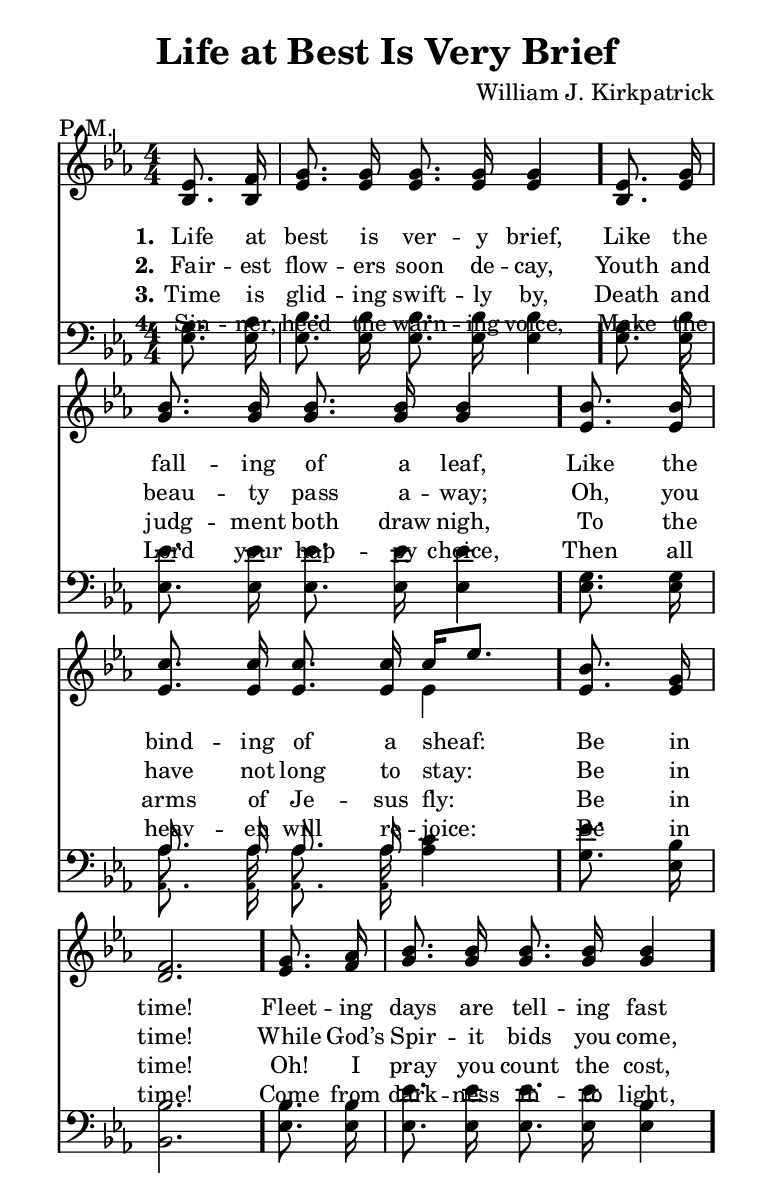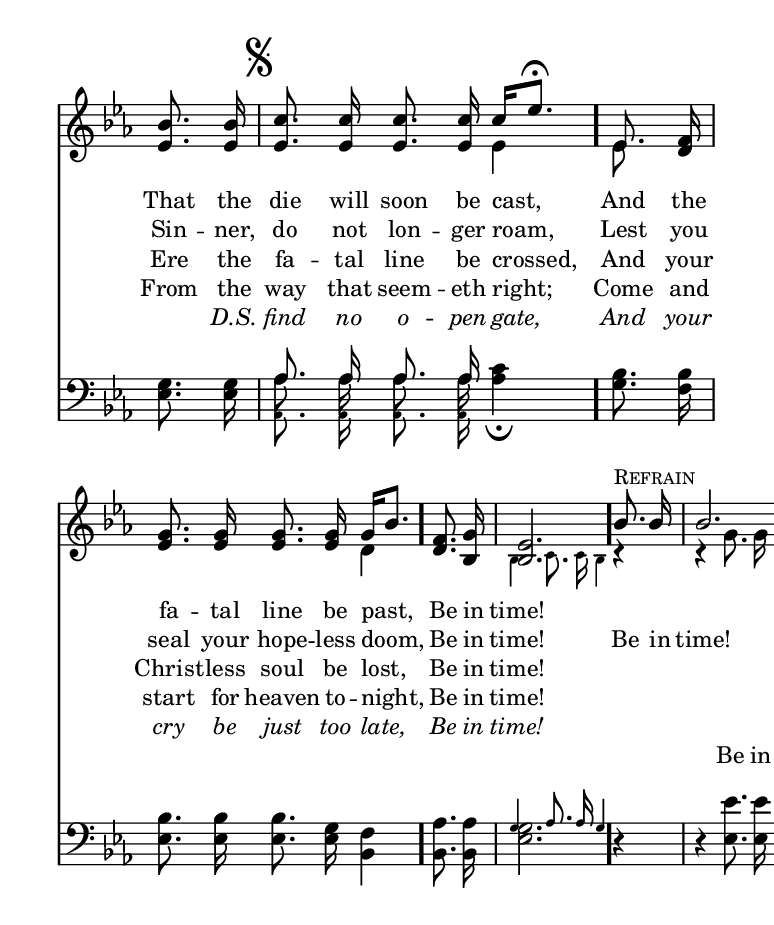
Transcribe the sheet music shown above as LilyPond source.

\include "common/global.ily"
\paper {
  \include "common/paper.ily"
  ragged-last-bottom = ##t
  systems-per-page = 4
system-count = 6

}

\header{
  %gospel
  hymnnumber = "102"
  title = "Life at Best Is Very Brief"
  tunename = "Meet Me There" % see https://hymnary.org/tune/on_the_happy_golden_shore_kirkpatrick
  meter = "P. M." % or 7. 7. 7. 3. with Refrain
  poet = "" % see https://hymnary.org/text/life_at_best_is_very_brief
  composer = "William J. Kirkpatrick" % see https://hymnary.org/tune/on_the_happy_golden_shore_kirkpatrick
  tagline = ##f
}

% for fermata in MIDI
ta = { \tempo 4=80 }
tb = { \tempo 4=40 }
marksegno = { \mark \markup { \musicglyph #"scripts.segno" } }

patternAAds = { c8. c16 c8. c16 c4 }
patternAA = { \ta c8. c16 | \patternAAds }
patternABds = { \ta c8. c16 c8. c16 c16[ c8.] }
patternAB = { \ta c8. c16 \patternABds }
patternACds = { c8. c16 c8. c16 \tb c4 \ta }
patternAC = { \ta c8. c16 | \patternACds }

patternBA = { \ta c8. c16 | c2. }

patternCA = { \ta c8. c16 | c8. c16 c8. c16 c16 c8. }

lyricsInvis = { \override LyricText.stencil = ##f \override LyricHyphen.stencil = ##f }
lyricsVis = { \revert LyricText.stencil \revert LyricHyphen.stencil }

global = {
  \include "common/overrides.ily"
  \override Staff.TimeSignature.style = #'numbered
  \time 4/4
  \override Score.MetronomeMark.transparent = ##t % hide all fermata changes too
  \ta
  \key ees \major
  \partial 4
  \autoBeamOff
}

notesSoprano = {
\global
\relative c' {

  \changePitch \patternAA { ees f | g g g g g }
  \changePitch \patternAA { ees g | bes bes bes bes bes }
  \changePitch \patternAB { bes bes | c c c c c ees }
  \changePitch \patternBA { bes g | f }

  \changePitch \patternAA { g aes | bes bes bes bes bes}
  \changePitch \patternAB { bes bes | c c c c c ees \fermata }
  \changePitch \patternAB { ees, f | g g g g g bes }
  \changePitch \patternBA { f g | ees }

  << s^\markup { \small \caps "Refrain" }
  { \stemUp bes'8. bes16 | bes2. \tuplet 3/2 { c8[ bes] g } | ees'2. } >>
  \changePitch \patternCA { d c | bes bes bes bes c bes }
  bes8. g16 | f2.
  \changePitch \patternAA { g aes | bes bes bes bes bes }
  bes8. bes16^\markup { \italic { Dal } \raise #1 \musicglyph #"scripts.segno" }

  \bar "|."

}
}

notesSopranoDS = {
\relative c'' {
  \changePitch \patternABds { c c c c c ees \fermata }
  \changePitch \patternAB { ees, f | g g g g g bes }
  \changePitch \patternBA { f g | ees }
}
}

notesAlto = {
\global
\relative e' {

  \changePitch \patternAA { bes bes | ees ees ees ees ees }
  \changePitch \patternAA { bes ees | g g g g g }
  \changePitch \patternAA { ees ees | ees ees ees ees ees }
  \changePitch \patternBA { ees ees | d }

  \changePitch \patternAA { ees f | g g g g g }
  \changePitch \patternAA { ees ees | ees ees ees ees ees }
  \changePitch \patternAA { ees d | ees ees ees ees d }
  \changePitch \patternBA { d bes | bes }

  r4 | r4 g'8. g16 g4 r4 | r4 g8. g16 g4
  \changePitch \patternCA { bes aes | g g g g aes g }
  g8. ees16 | d2.
  \changePitch \patternAA { ees f | g g g g g }
  ees8. ees16

}
}

restsAlto = {

  \repeat unfold 32 \skip 4
  r4 | r4
  \skip 4 \skip 4
  r4 | r4

}

notesAltoDS = {
\relative e' {
  \changePitch \patternAAds { ees ees ees ees ees }
  \changePitch \patternAA { ees d | ees ees ees ees d }
  \changePitch \patternBA { d bes | bes }
}
}

notesAltoSecond = {
\autoBeamOff
\relative e' {
\override NoteHead.font-size = #-4 {
\repeat unfold 29 \skip 4
bes4 c8. c16 bes4
}
}
}

notesTenor = {
\global
\relative a {

  \changePitch \patternAA { g aes | bes bes bes bes bes }
  \changePitch \patternAA { g bes | ees ees ees ees ees }
  \changePitch \patternAA { g, g | aes aes aes aes c }
  \changePitch \patternBA { ees bes | bes }

  \changePitch \patternAA { bes bes | ees ees ees ees bes }
  \changePitch \patternAA { g g | aes aes aes aes c }
  \changePitch \patternAA { bes bes | bes bes bes g f }
  \changePitch \patternBA { aes aes | g }

  r4 | r4 ees'8. ees16 ees4 r4 | r4 bes8. bes16 bes4
  \changePitch \patternCA { bes bes | ees ees ees ees ees ees }
  bes8. bes16 | bes4 bes8. bes16 bes4
  \changePitch \patternAA { bes bes | ees ees ees ees bes }
  g8. g16

}
}

notesTenorDS = {
\relative a {
  \changePitch \patternAAds { aes aes aes aes c }
  \changePitch \patternAA { bes bes | bes bes bes g f }
  \changePitch \patternBA { aes aes | g }
}
}

notesTenorSecond = {
\autoBeamOff
\relative a {
\override NoteHead.font-size = #-4 {
\repeat unfold 29 \skip 4
g4 aes8. aes16 g4
}
}
}

notesBass = {
\global
\relative f {

  \changePitch \patternAA { ees ees | ees ees ees ees ees }
  \changePitch \patternAA { ees ees | ees ees ees ees ees }
  \changePitch \patternAA { ees ees | aes aes aes aes aes }
  \changePitch \patternBA { g ees | bes }

  \changePitch \patternAA { ees ees | ees ees ees ees ees }
  \changePitch \patternAC { ees ees | aes aes aes aes aes_\fermata }
  \changePitch \patternAA { g f | ees ees ees ees bes }
  \changePitch \patternBA { bes bes | ees }

  r4 | r4 ees8. ees16 ees4 r4 | r4 ees8. ees16 ees4
  \changePitch \patternCA { ees ees | ees ees ees ees ees ees }
  ees8. ees16 | bes4 bes'8. bes16 bes8[ aes8]
  \changePitch \patternAA { g f | ees ees ees ees ees }
  ees8. ees16

}
}

notesBassDS = {
\relative f {
  \changePitch \patternACds { aes aes aes aes aes }
  \changePitch \patternAA { g f | ees ees ees ees bes }
  \changePitch \patternBA { bes bes | ees }
}
}

notesBassSecond = {
\autoBeamOff
\relative f, {
\override NoteHead.font-size = #-4 {
\repeat unfold 9 \skip 4
aes8. aes16 aes8. aes16
\repeat unfold 10 \skip 4
aes8. aes16 aes8. aes16
}
}
}

Refrain = \lyricmode {

%{HIDE>%} Be in time! be in time! \bar "." %{<HIDE%}
%LYRICS Be in time ... be in time ... \bar "."
While the voice of Je -- sus calls you, \bar "."
Be in time! \bar "."
If in sin you lon -- ger wait, \bar "."
You may %LYRICS find no open gate, % \bar "."
%LYRICS And your cry be just too late,
%LYRICS Be in time!

}

underWords = \lyricmode {

{ \repeat unfold 48 { \skip 4 } }
Be in time! Be in time!
{ \repeat unfold 11 { \skip 4 } }
Be in time!

}

segnoWords = \lyricmode {

{ \repeat unfold 32 { \skip 4 } }
\override LyricText #'font-shape = #'italic
D.S. find no o -- pen gate,
And your cry be just too late,
Be in time!

}

wordsA = \lyricmode {
\set stanza = "1."

Life at best is ver -- y brief, \bar "."
Like the fall -- ing of a leaf, \bar "."
Like the bind -- ing of a sheaf: \bar "."
Be in time! \bar "."
Fleet -- ing days are tell -- ing fast \bar "."
That the %{HIDE>%} \marksegno %{<HIDE%} die will soon be cast, \bar "."
And the fa -- tal line be past, \bar "."
Be in time! \bar "." \break % for both eogsized and letter, work around issues with vertical location of chorus lyrics

}

wordsB = \lyricmode {
\set stanza = "2."

Fair -- est flow -- ers soon de -- cay,
Youth and beau -- ty pass a -- way;
Oh, you have not long to stay:
Be in time!
While God’s Spir -- it bids you come,
Sin -- ner, do not lon -- ger roam,
Lest you seal your hope -- less doom,
Be in time!

\Refrain

}

wordsC = \lyricmode {
\set stanza = "3."

Time is glid -- ing swift -- ly by,
Death and judg -- ment both draw nigh,
To the arms of Je -- sus fly:
Be in time!
Oh! I pray you count the cost,
Ere the fa -- tal line be crossed,
And your Christ -- less soul be lost,
Be in time!

}

wordsD = \lyricmode {
\set stanza = "4."

Sin -- ner, heed the warn -- ing voice,
Make the Lord your hap -- py choice,
Then all heav -- en will re -- joice:
Be in time!
Come from dark -- ness in -- to light,
From the way that seem -- eth right;
Come and start for heaven to -- night,
Be in time!

}

music = \context ChoirStaff <<
    \context Staff = upper <<
      \set Staff.autoBeaming = ##f
      \set ChoirStaff.systemStartDelimiter = #'SystemStartBar
      \set ChoirStaff.printPartCombineTexts = ##f
      \partcombine #'(2 . 11) \notesSoprano \notesAlto
      \context NullVoice = sopranos { \voiceOne << \notesSoprano >> }
      \context Voice = altosRests { \voiceTwo << \restsAlto >> }
      \context Voice = altosSecond { \voiceFour << \notesAltoSecond >> }
      \context Lyrics = one   \lyricsto sopranos \wordsA
      \context Lyrics = two   \lyricsto sopranos \wordsB
      \context Lyrics = three \lyricsto sopranos \wordsC
      \context Lyrics = four  \lyricsto sopranos \wordsD
    >>
    \new Lyrics \with { alignAboveContext = men } \lyricsto sopranos \segnoWords
    \context Staff = men <<
      \set Staff.autoBeaming = ##f
      \clef bass
      \set ChoirStaff.printPartCombineTexts = ##f
      \partcombine #'(2 . 11) \notesTenor \notesBass
      \context NullVoice = tenors { \voiceOne << \notesTenor >> }
      \context Voice = tenorsSecond { \voiceOne << \notesTenorSecond >> }
      \context Voice = bassesSecond { \voiceTwo << \notesBassSecond >> }
    >>
    \new Lyrics \with { alignAboveContext = men } \lyricsto tenors \underWords
  >>

musicDS = \context ChoirStaff <<
    \context Staff = upper <<
      \set Staff.autoBeaming = ##f
      \set ChoirStaff.systemStartDelimiter = #'SystemStartBar
      \context Voice  = sopranos { \voiceOne { \notesSoprano \notesSopranoDS } }
      \context Voice  = altos { \voiceTwo { \notesAlto \notesAltoDS } }
      \context Voice  = altosSecond { \voiceFour << \notesAltoSecond >> }
    >>
    \context Staff = men <<
      \set Staff.autoBeaming = ##f
      \clef bass
      \context Voice  = tenors { \voiceOne { \notesTenor \notesTenorDS } }
      \context Voice  = tenorsSecond { \voiceThree << \notesTenorSecond >> }
      \context Voice  = basses { \voiceTwo { \notesBass \notesBassDS } }
      \context Voice  = bassesSecond { \voiceFour << \notesBassSecond >> }
    >>
  >>

\score {
  \music
  \layout {
    \include "common/layout.ily"
  }
}

\score {
  \musicDS
  \midi{
    \include "common/midi.ily"
  }
}



\version "2.19.49"  % necessary for upgrading to future LilyPond versions.

% vi:set et ts=2 sw=2 ai nocindent syntax=lilypond:
